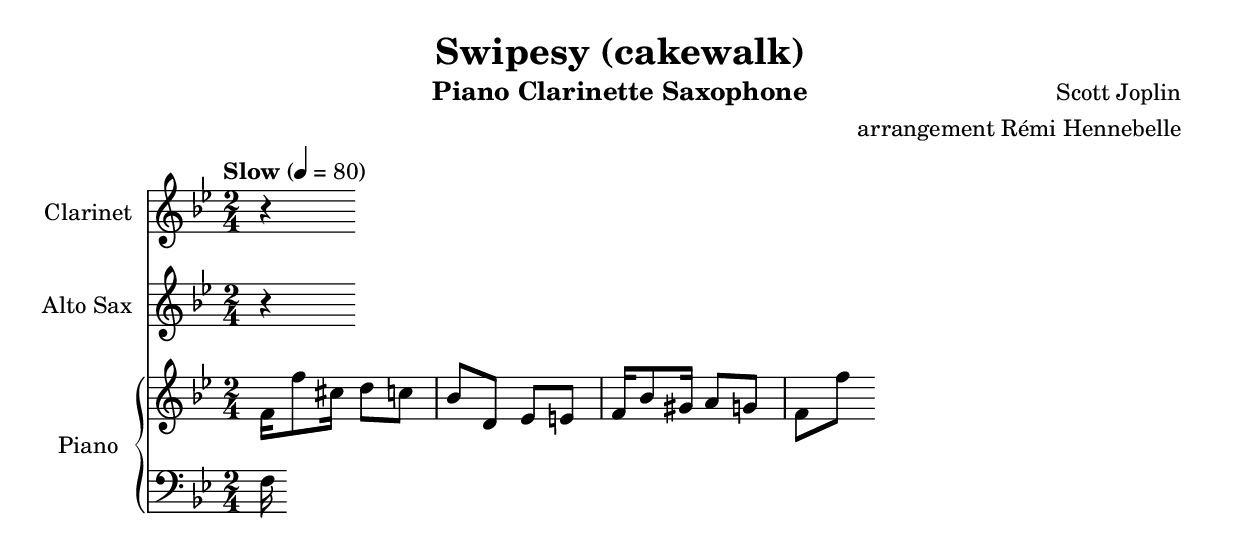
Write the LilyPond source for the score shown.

\version "2.20.0"
\language "italiano"

\header {
  title = "Swipesy (cakewalk)"
  instrument = "Piano Clarinette Saxophone"
  composer = "Scott Joplin"
  arranger = "arrangement Rémi Hennebelle"
}

\paper {
  #(set-paper-size "a4")
}

global = {
  \key sib \major
  \numericTimeSignature
  \time 2/4
  \tempo "Slow" 4=80
}

clarinet = \relative do'' {
  \global
  \transposition sib
  % Music follows here.
  r

}

altoSax = \relative do'' {
  \global
  \transposition mib
  % Music follows here.
  r

}

right = \relative do' {
  \global
  % Music follows here.
  fa16 fa'8 dod16 re8 do
  sib8 re, mib mi
  fa16 sib8 sold16 la8 sol
  fa8 fa'



}

left = \relative do {
  \global
  % Music follows here.
  fa16

}

clarinetPart = \new Staff \with {
  instrumentName = "Clarinet"
  midiInstrument = "clarinet"
} \clarinet

altoSaxPart = \new Staff \with {
  instrumentName = "Alto Sax"
  midiInstrument = "alto sax"
} \altoSax

pianoPart = \new PianoStaff \with {
  instrumentName = "Piano"
} <<
  \new Staff = "right" \with {
    midiInstrument = "acoustic grand"
  } \right
  \new Staff = "left" \with {
    midiInstrument = "acoustic grand"
  } { \clef bass \left }
>>

\score {
  <<
    \clarinetPart
    \altoSaxPart
    \pianoPart
  >>
  \layout { }
  \midi { }
}
